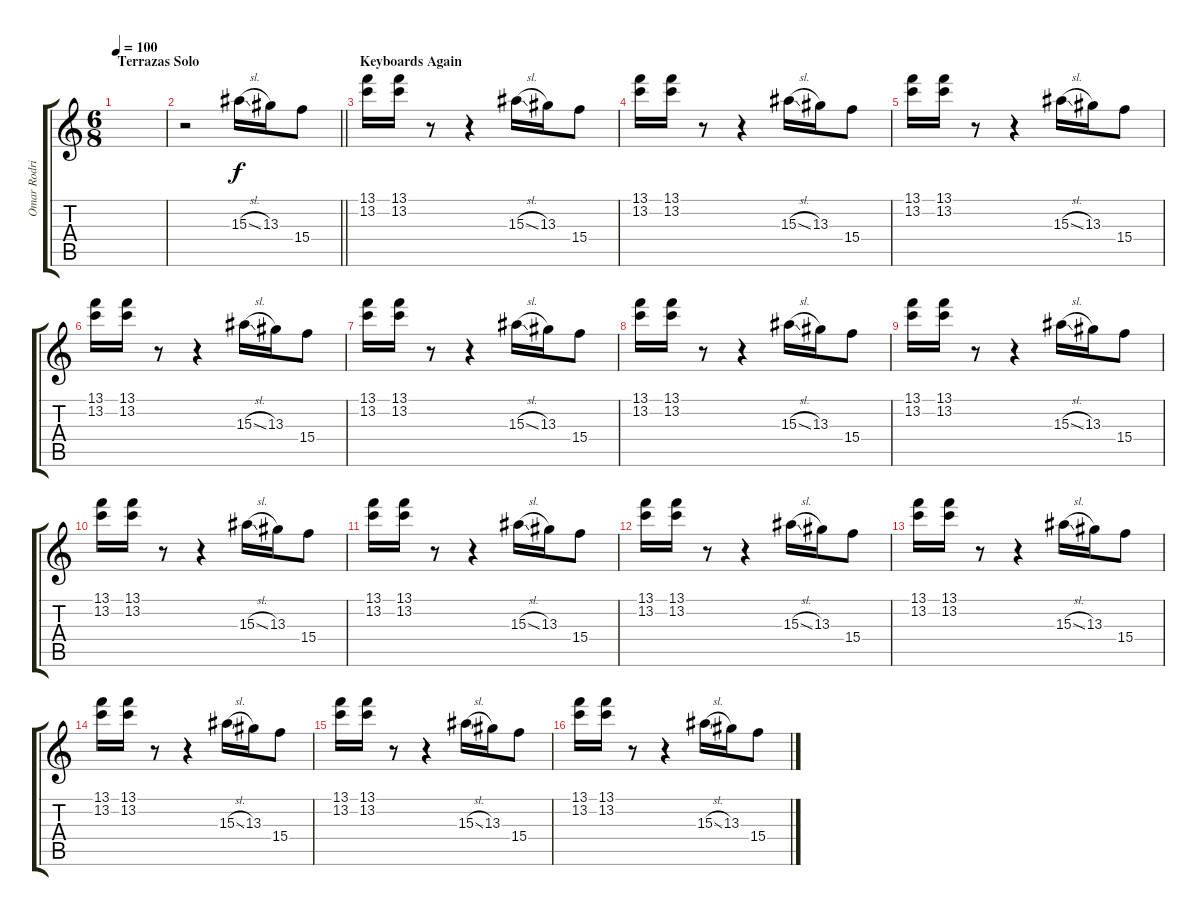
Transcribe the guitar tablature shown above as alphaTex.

\track ("Omar Rodriguez-Lopez" "Omar Rodri") {instrument distortionguitar}
\staff {score tabs}
\tuning (E4 B3 G3 D3 A2 E2) {hide}
\ts (6 8)
\section ("" "Terrazas Solo")
\tempo 100
\clef g2
\ks c
|
\barLineRight lightlight
r.2 15.3{sl}.16 13.3.16 15.4.8 |
\section ("" "Keyboards Again")
(13.1 13.2).16 (13.1 13.2).16 r.8 r.4 15.3{sl}.16 13.3.16 15.4.8 |
(13.1 13.2).16 (13.1 13.2).16 r.8 r.4 15.3{sl}.16 13.3.16 15.4.8 |
(13.1 13.2).16 (13.1 13.2).16 r.8 r.4 15.3{sl}.16 13.3.16 15.4.8 |
(13.1 13.2).16 (13.1 13.2).16 r.8 r.4 15.3{sl}.16 13.3.16 15.4.8 |
(13.1 13.2).16 (13.1 13.2).16 r.8 r.4 15.3{sl}.16 13.3.16 15.4.8 |
(13.1 13.2).16 (13.1 13.2).16 r.8 r.4 15.3{sl}.16 13.3.16 15.4.8 |
(13.1 13.2).16 (13.1 13.2).16 r.8 r.4 15.3{sl}.16 13.3.16 15.4.8 |
(13.1 13.2).16 (13.1 13.2).16 r.8 r.4 15.3{sl}.16 13.3.16 15.4.8 |
(13.1 13.2).16 (13.1 13.2).16 r.8 r.4 15.3{sl}.16 13.3.16 15.4.8 |
(13.1 13.2).16 (13.1 13.2).16 r.8 r.4 15.3{sl}.16 13.3.16 15.4.8 |
(13.1 13.2).16 (13.1 13.2).16 r.8 r.4 15.3{sl}.16 13.3.16 15.4.8 |
(13.1 13.2).16 (13.1 13.2).16 r.8 r.4 15.3{sl}.16 13.3.16 15.4.8 |
(13.1 13.2).16 (13.1 13.2).16 r.8 r.4 15.3{sl}.16 13.3.16 15.4.8 |
(13.1 13.2).16 (13.1 13.2).16 r.8 r.4 15.3{sl}.16 13.3.16 15.4.8
